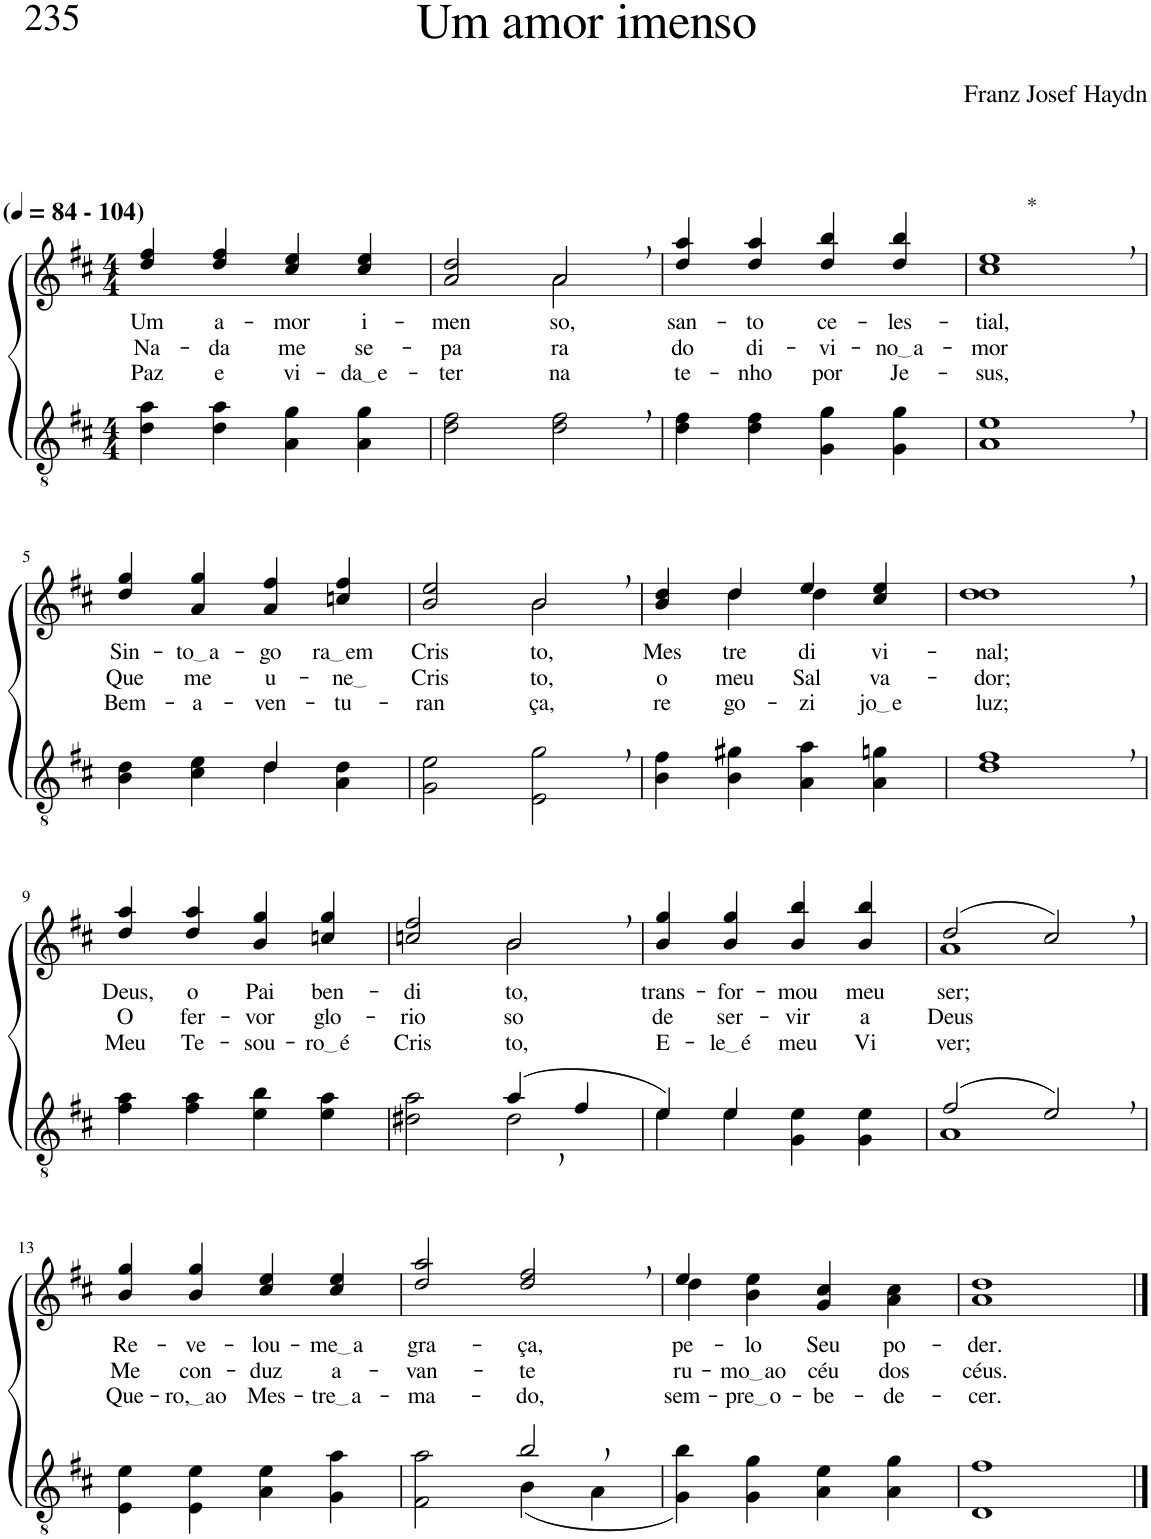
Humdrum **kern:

**kern	**kern	**text	**text	**text
*part2	*part1	*part1	*part1	*part1
*staff2	*staff1	*staff1	*staff1	*staff1
*I"Parte III e IV	*I"Parte I e II	*	*	*
*clefGv2	*clefG2	*	*	*
*Trd5c9	*Trd5c9	*	*	*
*k[f#c#]	*k[f#c#]	*	*	*
*M4/4	*M4/4	*	*	*
*MM84	*MM84	*	*	*
=1	=1	=1	=1	=1
!	!LO:TX:a:B:t=(	!	!	!
!	!LO:TX:a:B:t=- 104)	!	!	!
!	!	!LO:LY:b	!LO:LY:b	!LO:LY:b
4d\ 4a\	4dd/ 4ff#/	Um	Na-	Paz
!	!	!LO:LY:b	!LO:LY:b	!LO:LY:b
4d\ 4a\	4dd/ 4ff#/	a-	-da	e
!	!	!LO:LY:b	!LO:LY:b	!LO:LY:b
4A\ 4g\	4cc#/ 4ee/	-mor	me	vi-
!	!	!LO:LY:b	!LO:LY:b	!LO:LY:b
4A\ 4g\	4cc#/ 4ee/	i-	se-	da e
=2	=2	=2	=2	=2
!	!	!LO:LY:b	!LO:LY:b	!LO:LY:b
*	*^	*	*	*
2d\ 2f#\	2a/ 2dd/	2ryy	-men-	-pa-	-ter-
!	!	!	!LO:LY:b	!LO:LY:b	!LO:LY:b
2d\, 2f#\,	2a,/	2a\	-so,	-ra	-na
=3	=3	=3	=3	=3	=3
!	!	!	!LO:LY:b	!LO:LY:b	!LO:LY:b
*	*v	*v	*	*	*
4d\ 4f#\	4dd/ 4aa/	san-	do	te-
!	!	!LO:LY:b	!LO:LY:b	!LO:LY:b
4d\ 4f#\	4dd/ 4aa/	-to	di-	-nho
!	!	!LO:LY:b	!LO:LY:b	!LO:LY:b
4G\ 4g\	4dd/ 4bb/	ce-	-vi-	por
!	!	!LO:LY:b	!LO:LY:b	!LO:LY:b
4G\ 4g\	4dd/ 4bb/	-les-	no a	Je-
=4	=4	=4	=4	=4
!	!LO:TX:a:t=*	!	!	!
!	!	!LO:LY:b	!LO:LY:b	!LO:LY:b
1A, 1e,	1cc#, 1ee,	-tial,	-mor	-sus,
!!LO:LB:g=z
=5	=5	=5	=5	=5
*^	*	*	*	*
!	!	!	!LO:LY:b	!LO:LY:b	!LO:LY:b
2ryy	4B\ 4d\	4dd/ 4gg/	Sin-	Que	Bem-
!	!	!	!LO:LY:b	!LO:LY:b	!LO:LY:b
.	4c#\ 4e\	4a/ 4gg/	to a	me	-a-
!	!	!	!LO:LY:b	!LO:LY:b	!LO:LY:b
4d/	4d\	4a/ 4ff#/	-go	u-	-ven-
!	!	!	!LO:LY:b	!LO:LY:b	!LO:LY:b
4ryy	4A\ 4d\	4ccn/ 4ff#/	ra em	ne	-tu-
=6	=6	=6	=6	=6	=6
!	!	!	!LO:LY:b	!LO:LY:b	!LO:LY:b
*v	*v	*^	*	*	*
2G\ 2e\	2b/ 2ee/	2ryy	Cris-	Cris-	-ran-
!	!	!	!LO:LY:b	!LO:LY:b	!LO:LY:b
2E\, 2g\,	2b,/	2b\	-to,	to,	ça,
=7	=7	=7	=7	=7	=7
!	!	!	!LO:LY:b	!LO:LY:b	!LO:LY:b
4B\ 4f#\	4ryy	4b/ 4dd/	Mes-	o	re-
!	!	!	!LO:LY:b	!LO:LY:b	!LO:LY:b
4B\ 4g#X\	4dd\	4dd/	tre	meu	-go-
!	!	!	!LO:LY:b	!LO:LY:b	!LO:LY:b
4A\ 4a\	4dd\	4ee/	di-	Sal-	-zi-
!	!	!	!LO:LY:b	!LO:LY:b	!LO:LY:b
4A\ 4gn\	4ryy	4cc#/ 4ee/	vi-	-va-	jo e
=8	=8	=8	=8	=8	=8
!	!	!	!LO:LY:b	!LO:LY:b	!LO:LY:b
*	*v	*v	*	*	*
1d, 1f#,	1dd, 1dd,	-nal;	-dor;	luz;
!!LO:LB:g=z
=9	=9	=9	=9	=9
!	!	!LO:LY:b	!LO:LY:b	!LO:LY:b
4f#\ 4a\	4dd/ 4aa/	Deus,	O	Meu
!	!	!LO:LY:b	!LO:LY:b	!LO:LY:b
4f#\ 4a\	4dd/ 4aa/	o	fer-	Te-
!	!	!LO:LY:b	!LO:LY:b	!LO:LY:b
4e\ 4b\	4b/ 4gg/	Pai	-vor	-sou-
!	!	!LO:LY:b	!LO:LY:b	!LO:LY:b
4e\ 4a\	4ccn/ 4gg/	ben-	glo-	ro é
=10	=10	=10	=10	=10
*^	*	*	*	*
!	!	!	!LO:LY:b	!LO:LY:b	!LO:LY:b
*	*	*^	*	*	*
2ryy	2d#X\ 2a\	2ccn/ 2ff#/	2ryy	-di-	-rio-	Cris-
!	!	!	!	!LO:LY:b	!LO:LY:b	!LO:LY:b
(4a,/	2d#\	2b,/	2b\	-to,	so	to,
4f#/	.	.	.	.	.	.
*	*	*v	*v	*	*	*
=11	=11	=11	=11	=11	=11
!	!	!	!LO:LY:b	!LO:LY:b	!LO:LY:b
4e/)	4e\	4b/ 4gg/	trans-	de	E-
!	!	!	!LO:LY:b	!LO:LY:b	!LO:LY:b
4e/	4e\	4b/ 4gg/	-for-	ser-	le é
!	!	!	!LO:LY:b	!LO:LY:b	!LO:LY:b
2ryy	4G\ 4e\	4b/ 4bb/	-mou	-vir	meu
!	!	!	!LO:LY:b	!LO:LY:b	!LO:LY:b
.	4G\ 4e\	4b/ 4bb/	meu	a	Vi-
=12	=12	=12	=12	=12	=12
*	*	*^	*	*	*
!	!	!	!	!LO:LY:b	!LO:LY:b	!LO:LY:b
(2f#/	1A	(2dd/	1a	ser;	Deus	-ver;
2e,/)	.	2cc#,/)	.	.	.	.
*v	*v	*	*	*	*	*
*	*v	*v	*	*	*
!!LO:LB:g=z
=13	=13	=13	=13	=13
!	!	!LO:LY:b	!LO:LY:b	!LO:LY:b
4E\ 4e\	4b/ 4gg/	Re-	Me	Que-
!	!	!LO:LY:b	!LO:LY:b	!LO:LY:b
4E\ 4e\	4b/ 4gg/	-ve-	con-	ro, ao
!	!	!LO:LY:b	!LO:LY:b	!LO:LY:b
4A\ 4e\	4cc#/ 4ee/	-lou-	-duz	Mes-
!	!	!LO:LY:b	!LO:LY:b	!LO:LY:b
4G\ 4a\	4cc#/ 4ee/	me a	a-	tre a
=14	=14	=14	=14	=14
*^	*	*	*	*
!	!	!	!LO:LY:b	!LO:LY:b	!LO:LY:b
2ryy	2F#\ 2a\	2dd/ 2aa/	-gra-	-van-	-ma-
!	!	!	!LO:LY:b	!LO:LY:b	!LO:LY:b
2b,/	(4B\	2dd/, 2ff#/,	-ça,	-te	-do,
.	4A\	.	.	.	.
=15	=15	=15	=15	=15	=15
!	!	!	!LO:LY:b	!LO:LY:b	!LO:LY:b
*v	*v	*^	*	*	*
4G\ 4b\)	4dd\	4ee/	pe-	ru-	sem-
!	!	!	!LO:LY:b	!LO:LY:b	!LO:LY:b
4G\ 4g\	4b\ 4ee\	2.ryy	-lo	mo ao	pre o
!	!	!	!LO:LY:b	!LO:LY:b	!LO:LY:b
4A\ 4e\	4g/ 4cc#/	.	Seu	céu	-be-
!	!	!	!LO:LY:b	!LO:LY:b	!LO:LY:b
4A\ 4g\	4a\ 4cc#\	.	po-	dos	-de-
*	*v	*v	*	*	*
=16	=16	=16	=16	=16
!	!	!LO:LY:b	!LO:LY:b	!LO:LY:b
1D 1f#	1a 1dd	-der.	céus.	-cer.
==	==	==	==	==
*-	*-	*-	*-	*-
